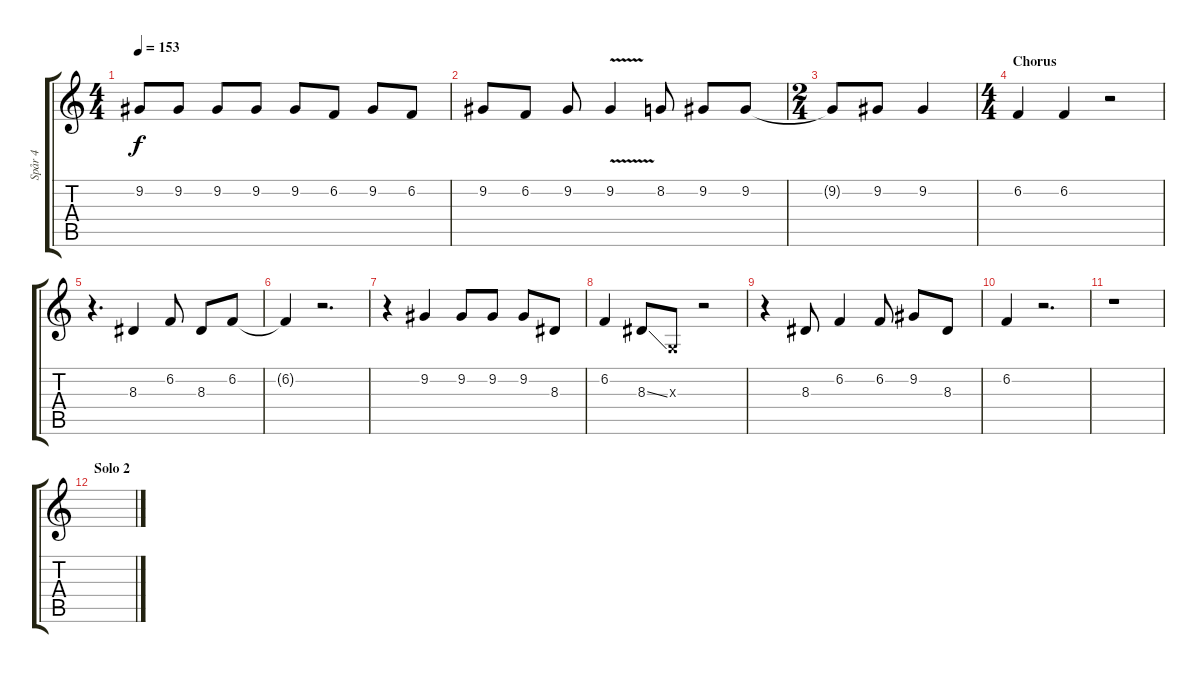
\track ("Spår 4" "Spår 4") {instrument altosax}
\staff {score tabs}
\tuning (E4 B3 G3 D3 A2 E2) {hide}
\ts (4 4)
\tempo 153
\clef g2
\ks c
9.2.8{dy f} 9.2.8 9.2.8 9.2.8 9.2.8 6.2.8 9.2.8 6.2.8 |
9.2.8 6.2.8 9.2.8 9.2{v}.4 8.2.8 9.2.8 9.2.8 |
\ts (2 4)
9.2{t}.8 9.2.8 9.2.4 |
\ts (4 4)
\section ("" "Chorus")
6.2.4 6.2.4 r.2 |
r.4{d} 8.3.4 6.2.8 8.3.8 6.2.8 |
6.2{t}.4 r.2{d} |
r.4 9.2.4 9.2.8 9.2.8 9.2.8 8.3.8 |
6.2.4 8.3{ss}.8 0.3{x}.8 r.2 |
r.4 8.3.8 6.2.4 6.2.8 9.2.8 8.3.8 |
6.2.4 r.2{d} |
r.1 |
\section ("" "Solo 2")
